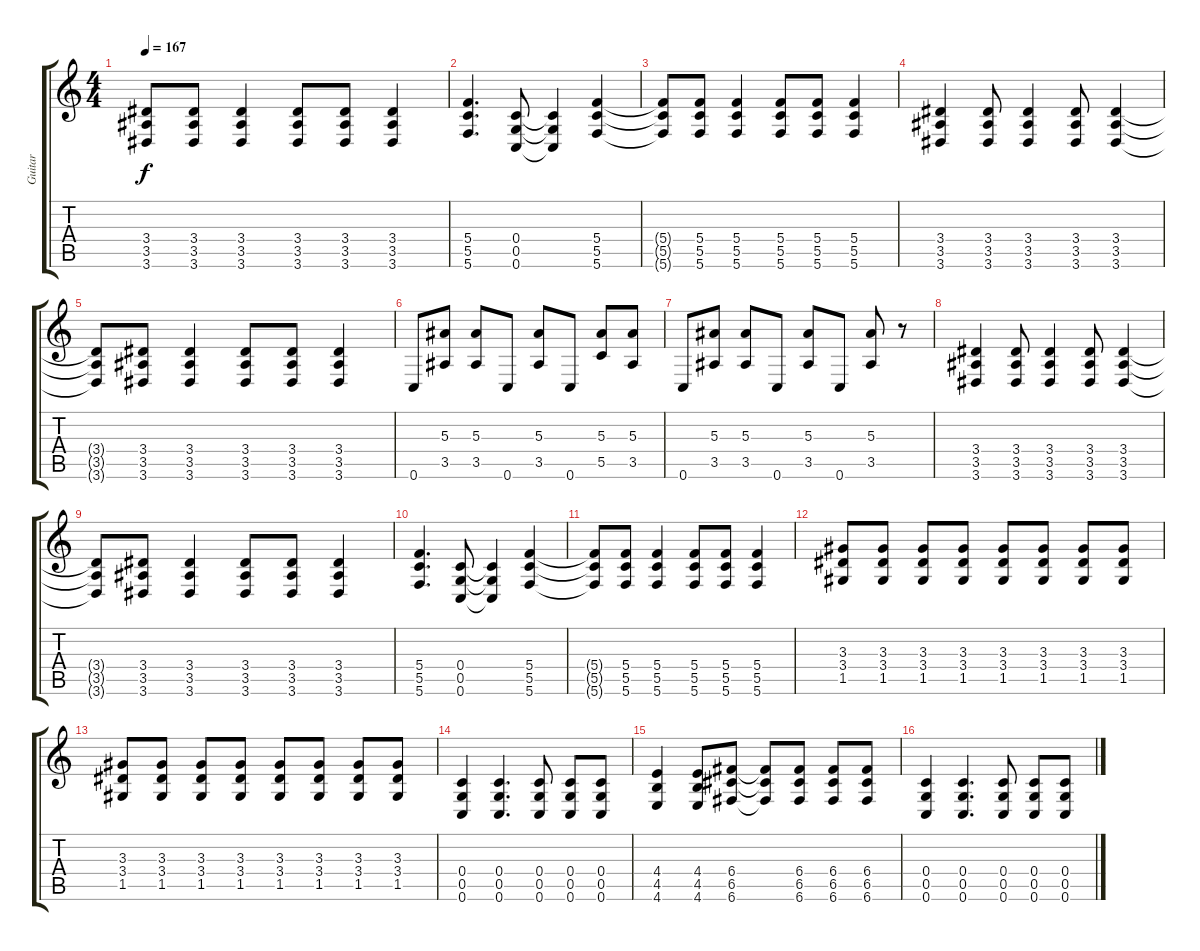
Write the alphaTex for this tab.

\track ("Guitar" "Guitar") {instrument distortionguitar}
\staff {score tabs}
\tuning (D4 A3 F3 C3 G2 C2) {hide}
\ts (4 4)
\tempo 167
\clef g2
\ks c
(3.4{t} 3.5{t} 3.6{t}).8{dy f} (3.4 3.5 3.6).8 (3.4 3.5 3.6).4 (3.4 3.5 3.6).8 (3.4 3.5 3.6).8 (3.4 3.5 3.6).4 |
(5.4 5.5 5.6).4{d} (0.4 0.5 0.6).8 (0.4{t} 0.5{t} 0.6{t}).4 (5.4 5.5 5.6).4 |
(5.4{t} 5.5{t} 5.6{t}).8 (5.4 5.5 5.6).8 (5.4 5.5 5.6).4 (5.4 5.5 5.6).8 (5.4 5.5 5.6).8 (5.4 5.5 5.6).4 |
(3.4 3.5 3.6).4 (3.4 3.5 3.6).8 (3.4 3.5 3.6).4 (3.4 3.5 3.6).8 (3.4 3.5 3.6).4 |
(3.4{t} 3.5{t} 3.6{t}).8 (3.4 3.5 3.6).8 (3.4 3.5 3.6).4 (3.4 3.5 3.6).8 (3.4 3.5 3.6).8 (3.4 3.5 3.6).4 |
0.6.8 (5.3 3.5).8 (5.3 3.5).8 0.6.8 (5.3 3.5).8 0.6.8 (5.3 5.5).8 (5.3 3.5).8 |
0.6.8 (5.3 3.5).8 (5.3 3.5).8 0.6.8 (5.3 3.5).8 0.6.8 (5.3 3.5).8 r.8 |
(3.4 3.5 3.6).4 (3.4 3.5 3.6).8 (3.4 3.5 3.6).4 (3.4 3.5 3.6).8 (3.4 3.5 3.6).4 |
(3.4{t} 3.5{t} 3.6{t}).8 (3.4 3.5 3.6).8 (3.4 3.5 3.6).4 (3.4 3.5 3.6).8 (3.4 3.5 3.6).8 (3.4 3.5 3.6).4 |
(5.4 5.5 5.6).4{d} (0.4 0.5 0.6).8 (0.4{t} 0.5{t} 0.6{t}).4 (5.4 5.5 5.6).4 |
(5.4{t} 5.5{t} 5.6{t}).8 (5.4 5.5 5.6).8 (5.4 5.5 5.6).4 (5.4 5.5 5.6).8 (5.4 5.5 5.6).8 (5.4 5.5 5.6).4 |
(3.3 3.4 1.5).8 (3.3 3.4 1.5).8 (3.3 3.4 1.5).8 (3.3 3.4 1.5).8 (3.3 3.4 1.5).8 (3.3 3.4 1.5).8 (3.3 3.4 1.5).8 (3.3 3.4 1.5).8 |
(3.3 3.4 1.5).8 (3.3 3.4 1.5).8 (3.3 3.4 1.5).8 (3.3 3.4 1.5).8 (3.3 3.4 1.5).8 (3.3 3.4 1.5).8 (3.3 3.4 1.5).8 (3.3 3.4 1.5).8 |
(0.4 0.5 0.6).4 (0.4 0.5 0.6).4{d} (0.4 0.5 0.6).8 (0.4 0.5 0.6).8 (0.4 0.5 0.6).8 |
(4.4 4.5 4.6).4 (4.4 4.5 4.6).8 (6.4 6.5 6.6).8 (6.4{t} 6.5{t} 6.6{t}).8 (6.4 6.5 6.6).8 (6.4 6.5 6.6).8 (6.4 6.5 6.6).8 |
(0.4 0.5 0.6).4 (0.4 0.5 0.6).4{d} (0.4 0.5 0.6).8 (0.4 0.5 0.6).8 (0.4 0.5 0.6).8
